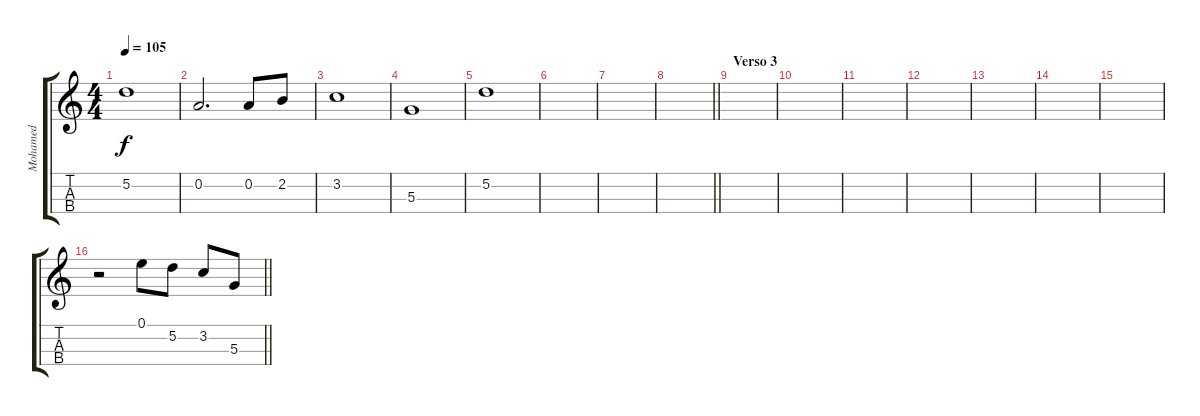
\track ("Mohamed" "Mohamed") {instrument violin}
\staff {score tabs}
\tuning (E5 A4 D4 G3) {hide}
\ts (4 4)
\tempo 105
\clef g2
\ks c
5.2.1{dy f} |
0.2.2{d} 0.2.8 2.2.8 |
3.2.1 |
5.3.1 |
5.2.1 |
|
|
\barLineRight lightlight
|
\section ("" "Verso 3")
|
|
|
|
|
|
|
\barLineRight lightlight
r.2 0.1.8 5.2.8 3.2.8 5.3.8
